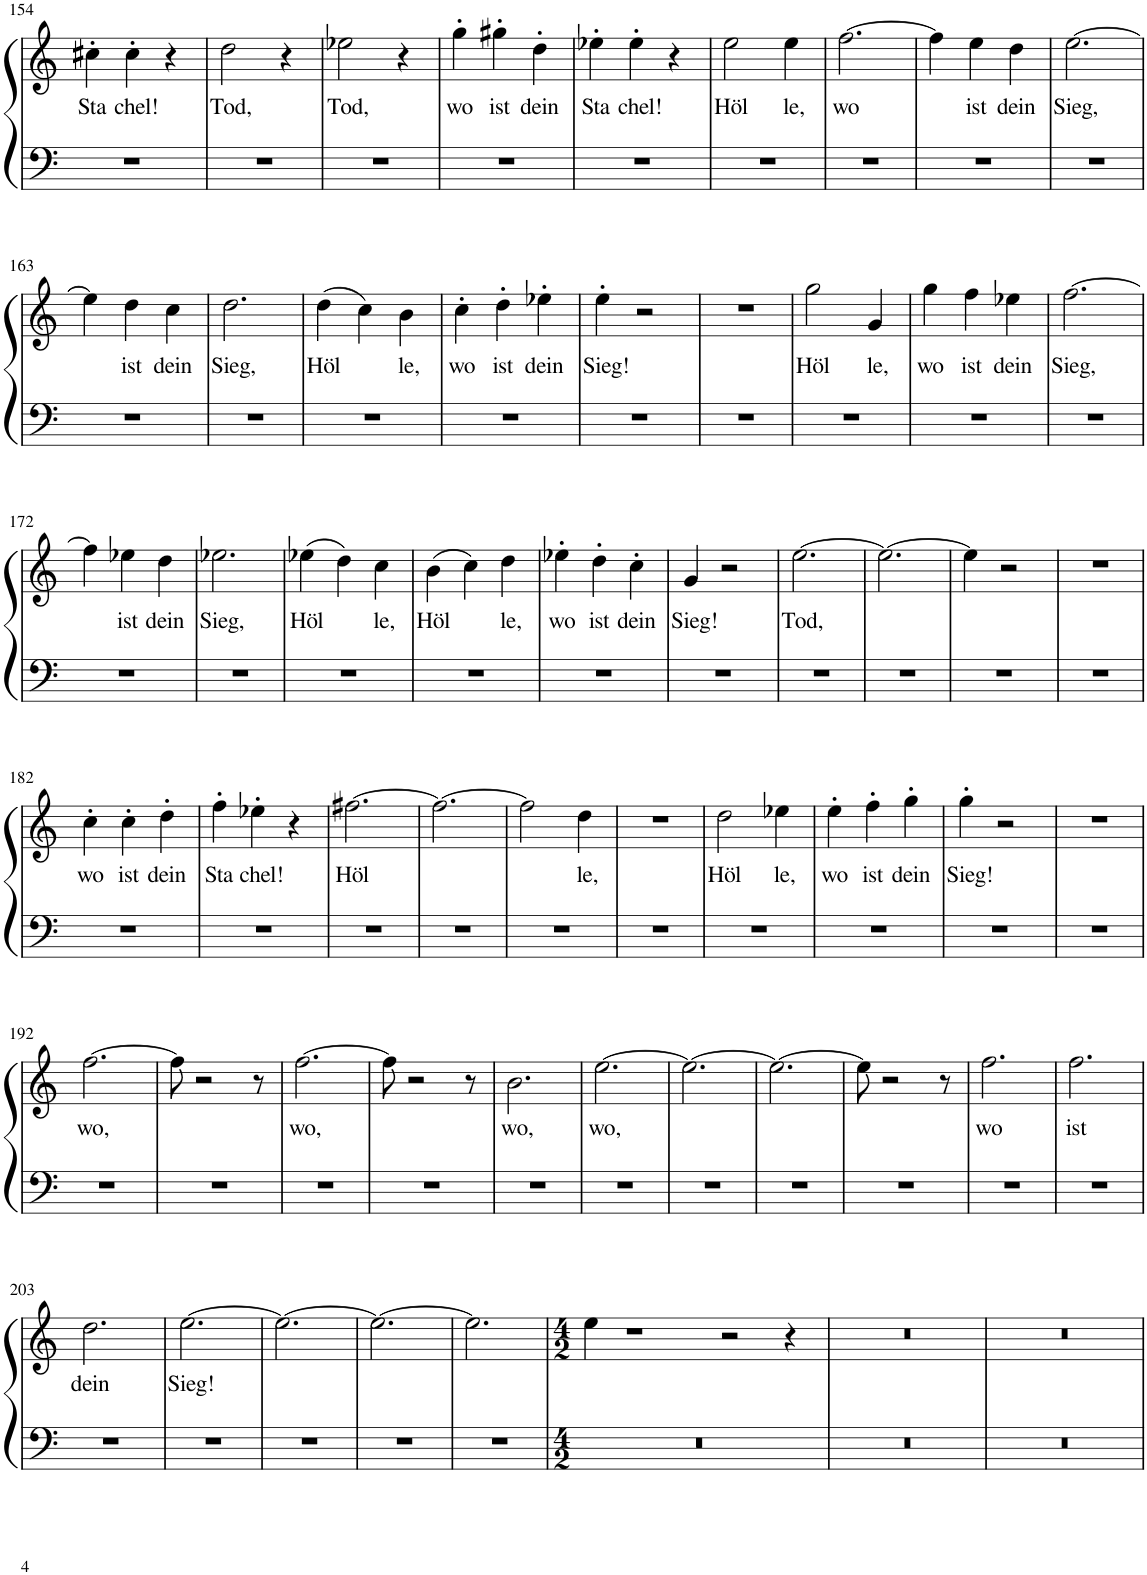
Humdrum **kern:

**kern	**kern	**text
*part1	*part1	*part1
*staff2	*staff1	*staff1
*I"Piano	*	*
*I'Pno.	*	*
!!LO:PB:g=z
*clefF4	*clefG2	*
*k[]	*k[]	*
*M3/4	*M3/4	*
=154	=154	=154
!	!	!LO:LY:b
2.r	4cc#X'\	Sta
!	!	!LO:LY:b
.	4cc#'\	chel!
.	4r	.
=155	=155	=155
!	!	!LO:LY:b
2.r	2dd\	Tod,
.	4r	.
=156	=156	=156
!	!	!LO:LY:b
2.r	2ee-X\	Tod,
.	4r	.
=157	=157	=157
!	!	!LO:LY:b
2.r	4gg'\	wo
!	!	!LO:LY:b
.	4gg#X'\	ist
!	!	!LO:LY:b
.	4dd'\	dein
=158	=158	=158
!	!	!LO:LY:b
2.r	4ee-X'\	Sta
!	!	!LO:LY:b
.	4ee-'\	chel!
.	4r	.
=159	=159	=159
!	!	!LO:LY:b
2.r	2ee\	Höl
!	!	!LO:LY:b
.	4ee\	le,
=160	=160	=160
!	!	!LO:LY:b
2.r	[2.ff\	wo
=161	=161	=161
2.r	4ff\]	.
!	!	!LO:LY:b
.	4ee\	ist
!	!	!LO:LY:b
.	4dd\	dein
=162	=162	=162
!	!	!LO:LY:b
2.r	[2.ee\	Sieg,
!!LO:LB:g=z
=163	=163	=163
2.r	4ee\]	.
!	!	!LO:LY:b
.	4dd\	ist
!	!	!LO:LY:b
.	4cc\	dein
=164	=164	=164
!	!	!LO:LY:b
2.r	2.dd\	Sieg,
=165	=165	=165
!	!	!LO:LY:b
2.r	(4dd\	Höl
.	4cc\)	.
!	!	!LO:LY:b
.	4b\	le,
=166	=166	=166
!	!	!LO:LY:b
2.r	4cc'\	wo
!	!	!LO:LY:b
.	4dd'\	ist
!	!	!LO:LY:b
.	4ee-X'\	dein
=167	=167	=167
!	!	!LO:LY:b
2.r	4ee'\	Sieg!
.	2r	.
=168	=168	=168
2.r	2.r	.
=169	=169	=169
!	!	!LO:LY:b
2.r	2gg\	Höl
!	!	!LO:LY:b
.	4g/	le,
=170	=170	=170
!	!	!LO:LY:b
2.r	4gg\	wo
!	!	!LO:LY:b
.	4ff\	ist
!	!	!LO:LY:b
.	4ee-X\	dein
=171	=171	=171
!	!	!LO:LY:b
2.r	[2.ff\	Sieg,
!!LO:LB:g=z
=172	=172	=172
2.r	4ff\]	.
!	!	!LO:LY:b
.	4ee-X\	ist
!	!	!LO:LY:b
.	4dd\	dein
=173	=173	=173
!	!	!LO:LY:b
2.r	2.ee-X\	Sieg,
=174	=174	=174
!	!	!LO:LY:b
2.r	(4ee-X\	Höl
.	4dd\)	.
!	!	!LO:LY:b
.	4cc\	le,
=175	=175	=175
!	!	!LO:LY:b
2.r	(4b\	Höl
.	4cc\)	.
!	!	!LO:LY:b
.	4dd\	le,
=176	=176	=176
!	!	!LO:LY:b
2.r	4ee-X'\	wo
!	!	!LO:LY:b
.	4dd'\	ist
!	!	!LO:LY:b
.	4cc'\	dein
=177	=177	=177
!	!	!LO:LY:b
2.r	4g/	Sieg!
.	2r	.
=178	=178	=178
!	!	!LO:LY:b
2.r	[2.ee\	Tod,
=179	=179	=179
2.r	2.ee\_	.
=180	=180	=180
2.r	4ee\]	.
.	2r	.
=181	=181	=181
2.r	2.r	.
!!LO:LB:g=z
=182	=182	=182
!	!	!LO:LY:b
2.r	4cc'\	wo
!	!	!LO:LY:b
.	4cc'\	ist
!	!	!LO:LY:b
.	4dd'\	dein
=183	=183	=183
!	!	!LO:LY:b
2.r	4ff'\	Sta
!	!	!LO:LY:b
.	4ee-X'\	chel!
.	4r	.
=184	=184	=184
!	!	!LO:LY:b
2.r	[2.ff#X\	Höl
=185	=185	=185
2.r	2.ff#\_	.
=186	=186	=186
2.r	2ff#\]	.
!	!	!LO:LY:b
.	4dd\	le,
=187	=187	=187
2.r	2.r	.
=188	=188	=188
!	!	!LO:LY:b
2.r	2dd\	Höl
!	!	!LO:LY:b
.	4ee-X\	le,
=189	=189	=189
!	!	!LO:LY:b
2.r	4ee'\	wo
!	!	!LO:LY:b
.	4ff'\	ist
!	!	!LO:LY:b
.	4gg'\	dein
=190	=190	=190
!	!	!LO:LY:b
2.r	4gg'\	Sieg!
.	2r	.
=191	=191	=191
2.r	2.r	.
!!LO:LB:g=z
=192	=192	=192
!	!	!LO:LY:b
2.r	[2.ff\	wo,
=193	=193	=193
2.r	8ff\]	.
.	2r	.
.	8r	.
=194	=194	=194
!	!	!LO:LY:b
2.r	[2.ff\	wo,
=195	=195	=195
2.r	8ff\]	.
.	2r	.
.	8r	.
=196	=196	=196
!	!	!LO:LY:b
2.r	2.b\	wo,
=197	=197	=197
!	!	!LO:LY:b
2.r	[2.ee\	wo,
=198	=198	=198
2.r	2.ee\_	.
=199	=199	=199
2.r	2.ee\_	.
=200	=200	=200
2.r	8ee\]	.
.	2r	.
.	8r	.
=201	=201	=201
!	!	!LO:LY:b
2.r	2.ff\	wo
=202	=202	=202
!	!	!LO:LY:b
2.r	2.ff\	ist
!!LO:LB:g=z
=203	=203	=203
!	!	!LO:LY:b
2.r	2.dd\	dein
=204	=204	=204
!	!	!LO:LY:b
2.r	[2.ee\	Sieg!
=205	=205	=205
2.r	2.ee\_	.
=206	=206	=206
2.r	2.ee\_	.
=207	=207	=207
2.r	2.ee\]	.
=208	=208	=208
*M4/2	*M4/2	*
0r	4ee\	.
.	1..r	.
2.ryy	2r	.
.	4r	.
=209	=209	=209
0r	0r	.
4ryy	4r	.
=210	=210	=210
0r	0r	.
=	=	=
*-	*-	*-
